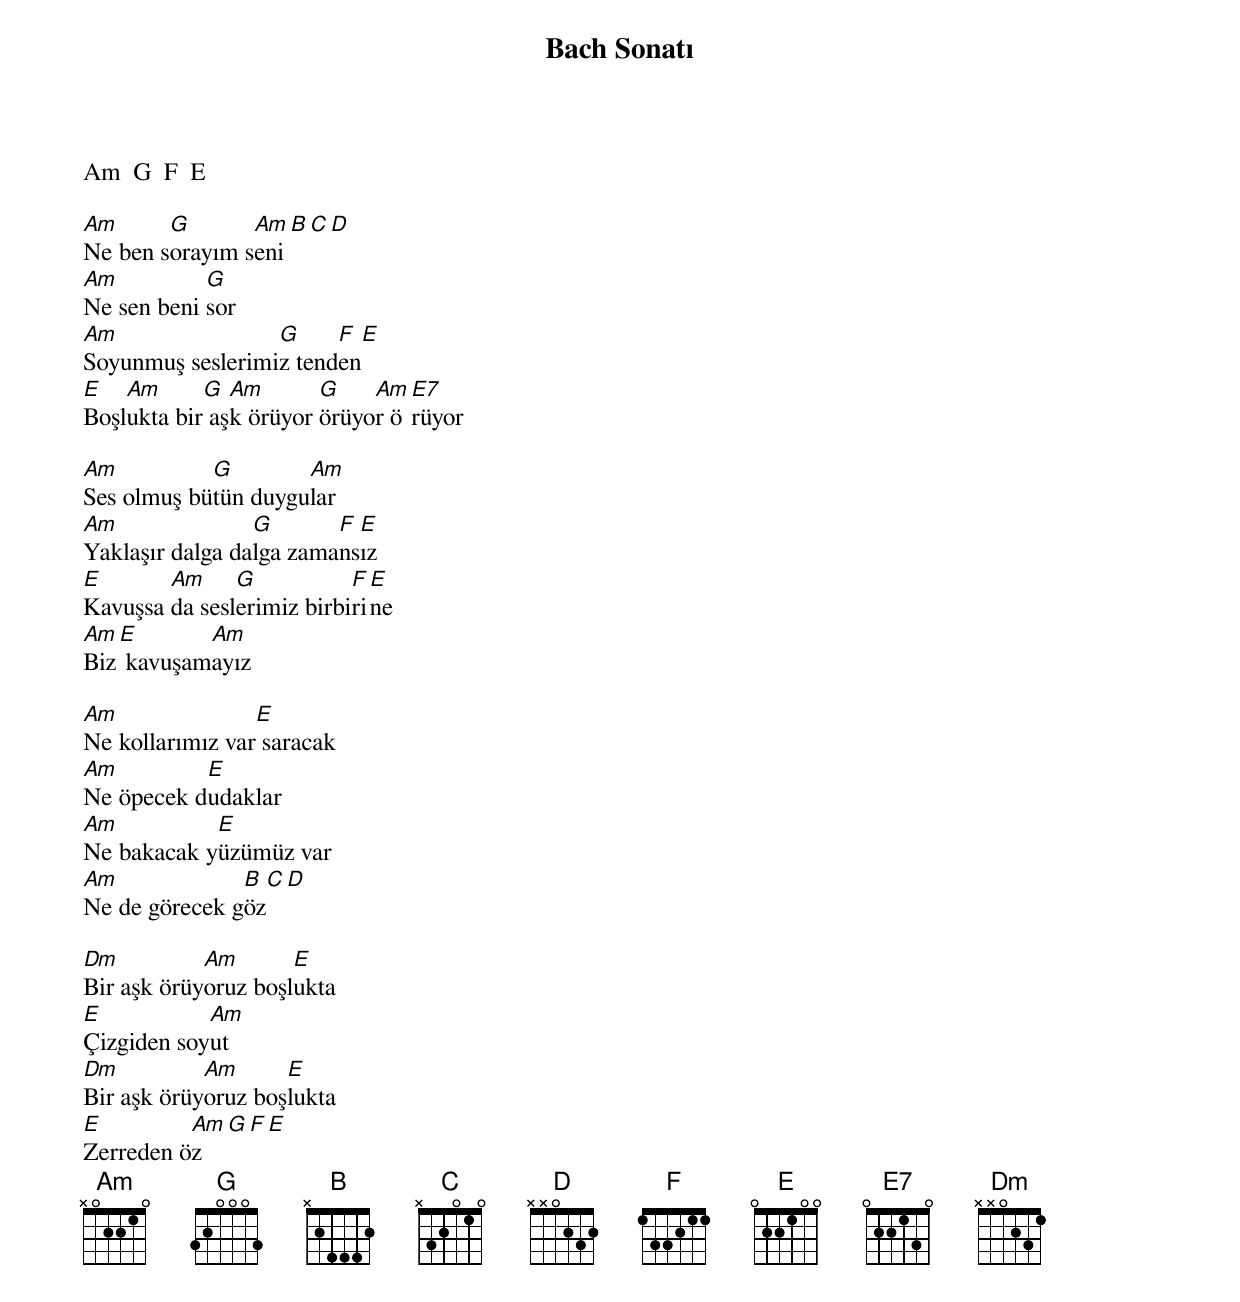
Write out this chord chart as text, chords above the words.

{title: Bach Sonatı}
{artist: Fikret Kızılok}

Am  G  F  E

Am      G       Am B C D
Ne ben sorayım seni
Am          G
Ne sen beni sor
Am                G     F E
Soyunmuş seslerimiz tenden
E   Am      G  Am       G    Am E7
Boşlukta bir aşk örüyor örüyor örüyor

Am          G        Am
Ses olmuş bütün duygular
Am               G       F E
Yaklaşır dalga dalga zamansız
E       Am     G           F E
Kavuşsa da seslerimiz birbirine
Am E       Am
Biz kavuşamayız

Am               E
Ne kollarımız var saracak
Am         E
Ne öpecek dudaklar
Am          E
Ne bakacak yüzümüz var
Am             B C D
Ne de görecek göz

Dm          Am       E
Bir aşk örüyoruz boşlukta
E           Am
Çizgiden soyut
Dm          Am      E
Bir aşk örüyoruz boşlukta
E         Am G F E
Zerreden öz
